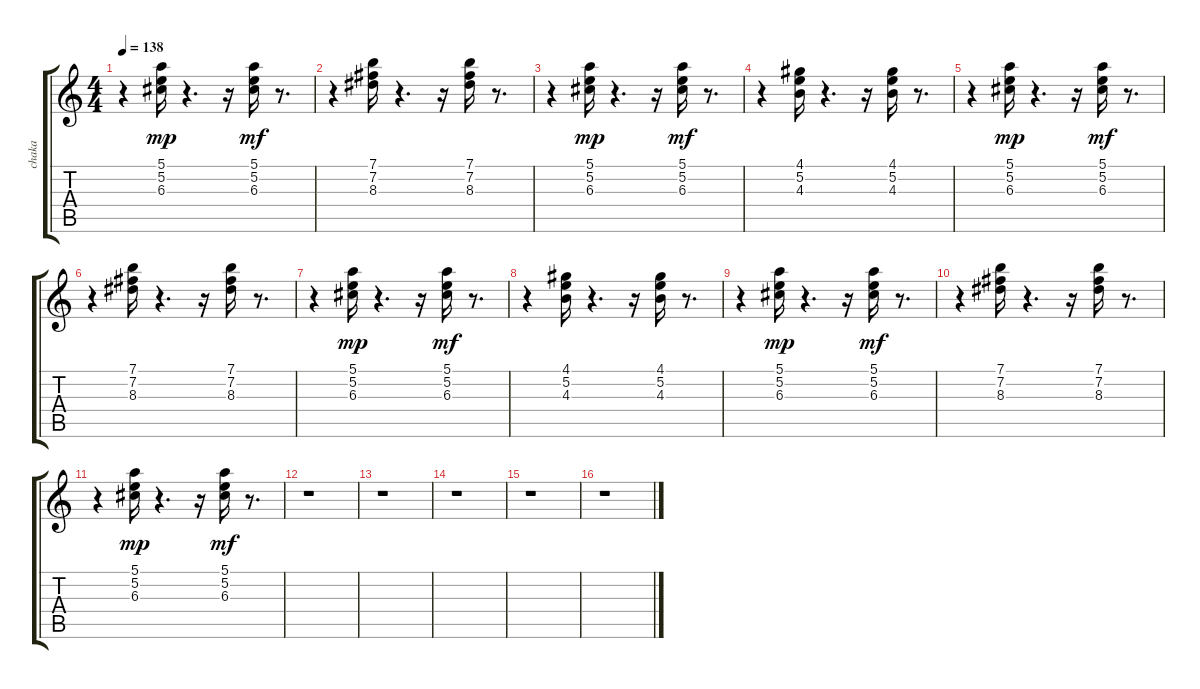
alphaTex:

\track ("chaka" "chaka") {instrument distortionguitar}
\staff {score tabs}
\tuning (E4 B3 G3 D3 A2 E2) {hide}
\ts (4 4)
\tempo 138
\clef g2
\ks c
r.4{dy mf} (5.1 5.2 6.3).16{dy mp} r.4{d} r.16 (5.1 5.2 6.3).16{dy mf} r.8{d} |
r.4 (7.1 7.2 8.3).16 r.4{d} r.16 (7.1 7.2 8.3).16 r.8{d} |
r.4 (5.1 5.2 6.3).16{dy mp} r.4{d} r.16 (5.1 5.2 6.3).16{dy mf} r.8{d} |
r.4 (4.1 5.2 4.3).16 r.4{d} r.16 (4.1 5.2 4.3).16 r.8{d} |
r.4 (5.1 5.2 6.3).16{dy mp} r.4{d} r.16 (5.1 5.2 6.3).16{dy mf} r.8{d} |
r.4 (7.1 7.2 8.3).16 r.4{d} r.16 (7.1 7.2 8.3).16 r.8{d} |
r.4 (5.1 5.2 6.3).16{dy mp} r.4{d} r.16 (5.1 5.2 6.3).16{dy mf} r.8{d} |
r.4 (4.1 5.2 4.3).16 r.4{d} r.16 (4.1 5.2 4.3).16 r.8{d} |
r.4 (5.1 5.2 6.3).16{dy mp} r.4{d} r.16 (5.1 5.2 6.3).16{dy mf} r.8{d} |
r.4 (7.1 7.2 8.3).16 r.4{d} r.16 (7.1 7.2 8.3).16 r.8{d} |
r.4 (5.1 5.2 6.3).16{dy mp} r.4{d} r.16 (5.1 5.2 6.3).16{dy mf} r.8{d} |
r.1 |
r.1 |
r.1 |
r.1 |
r.1
